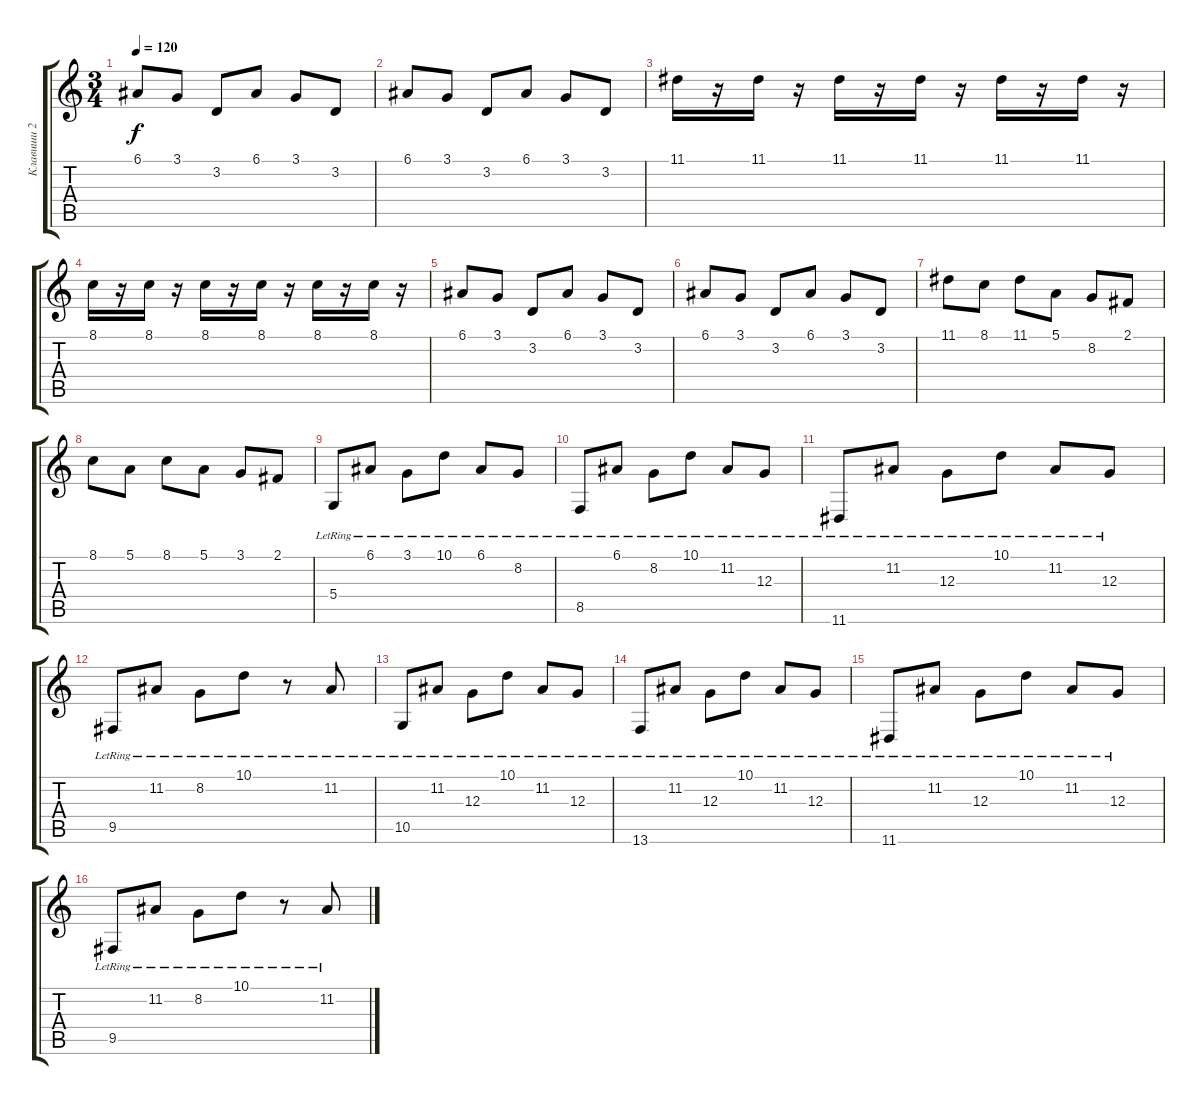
\track ("Клавиши 2" "Клавиши 2") {instrument acousticgrandpiano}
\staff {score tabs}
\tuning (E4 B3 G3 D3 A2 E2) {hide}
\ts (3 4)
\tempo 120
\clef g2
\ks c
6.1.8{dy f} 3.1.8 3.2.8 6.1.8 3.1.8 3.2.8 |
6.1.8 3.1.8 3.2.8 6.1.8 3.1.8 3.2.8 |
11.1.16 r.16 11.1.16 r.16 11.1.16 r.16 11.1.16 r.16 11.1.16 r.16 11.1.16 r.16 |
8.1.16 r.16 8.1.16 r.16 8.1.16 r.16 8.1.16 r.16 8.1.16 r.16 8.1.16 r.16 |
6.1.8 3.1.8 3.2.8 6.1.8 3.1.8 3.2.8 |
6.1.8 3.1.8 3.2.8 6.1.8 3.1.8 3.2.8 |
11.1.8 8.1.8 11.1.8 5.1.8 8.2.8 2.1.8 |
8.1.8 5.1.8 8.1.8 5.1.8 3.1.8 2.1.8 |
5.4{lr}.8 6.1{lr}.8 3.1{lr}.8 10.1{lr}.8 6.1{lr}.8 8.2{lr}.8 |
8.5{lr}.8 6.1{lr}.8 8.2{lr}.8 10.1{lr}.8 11.2{lr}.8 12.3{lr}.8 |
11.6{lr}.8 11.2{lr}.8 12.3{lr}.8 10.1{lr}.8 11.2{lr}.8 12.3{lr}.8 |
9.5{lr}.8 11.2{lr}.8 8.2{lr}.8 10.1{lr}.8 r.8 11.2{lr}.8 |
10.5{lr}.8 11.2{lr}.8 12.3{lr}.8 10.1{lr}.8 11.2{lr}.8 12.3{lr}.8 |
13.6{lr}.8 11.2{lr}.8 12.3{lr}.8 10.1{lr}.8 11.2{lr}.8 12.3{lr}.8 |
11.6{lr}.8 11.2{lr}.8 12.3{lr}.8 10.1{lr}.8 11.2{lr}.8 12.3{lr}.8 |
9.5{lr}.8 11.2{lr}.8 8.2{lr}.8 10.1{lr}.8 r.8 11.2{lr}.8
